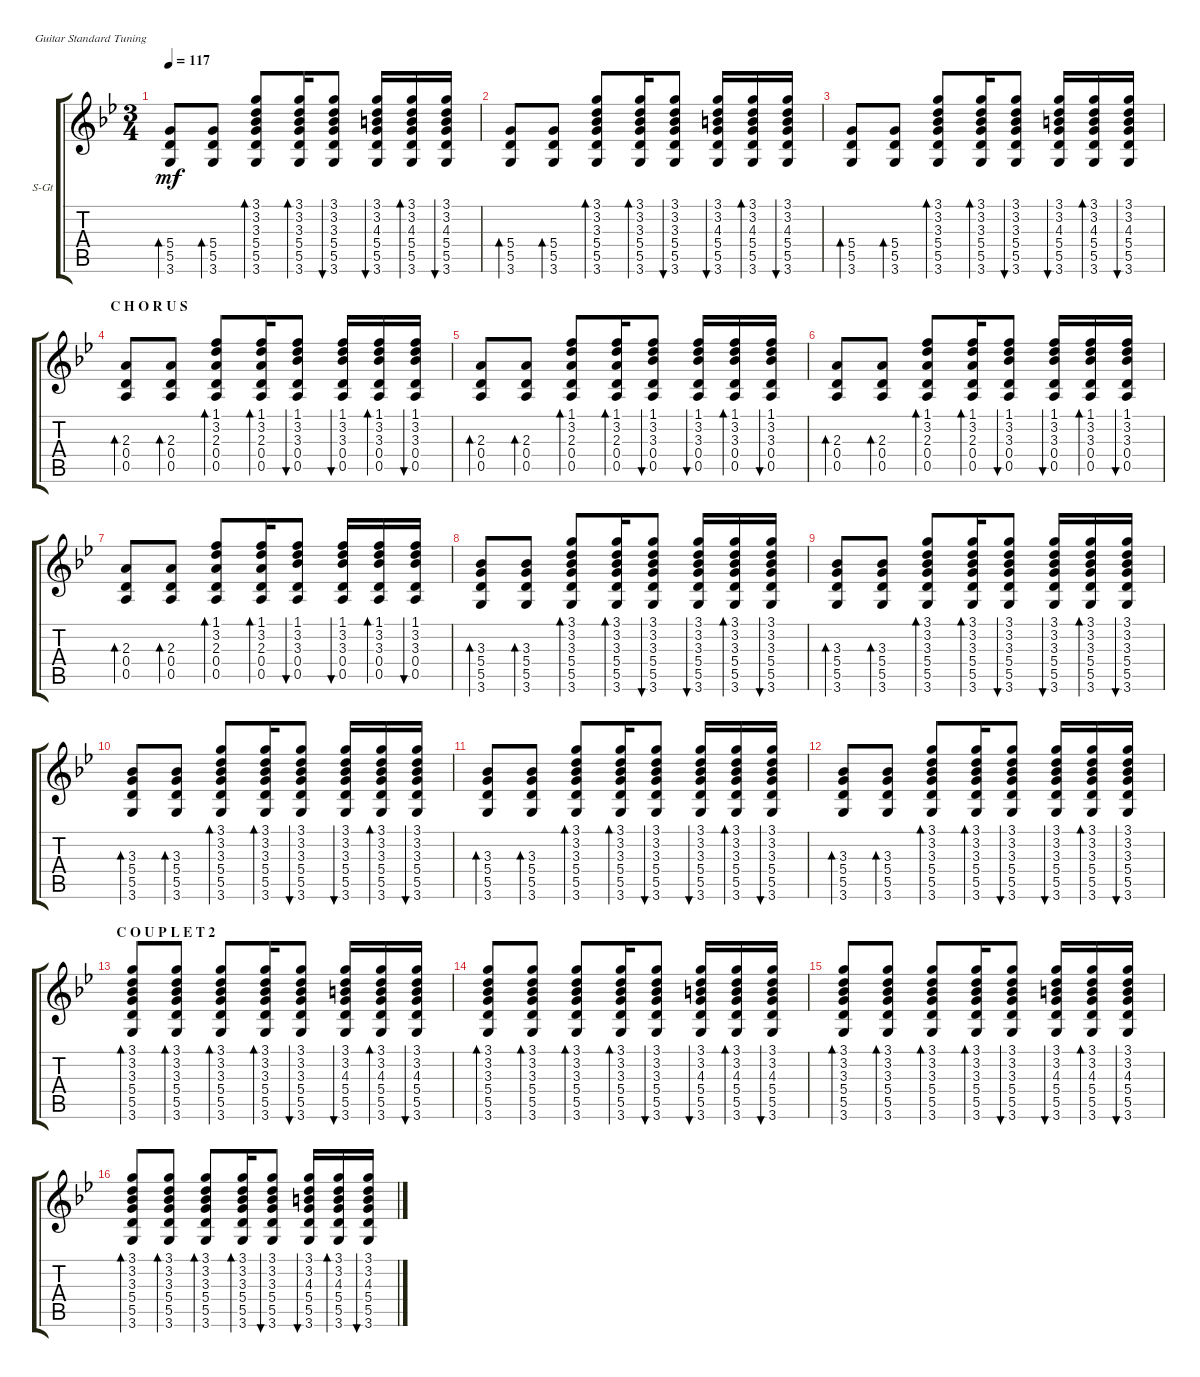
\defaultSystemsLayout 4
\bracketExtendMode groupsimilarinstruments
\firstSystemTrackNameOrientation horizontal
\otherSystemsTrackNameOrientation horizontal
\track ("Steel Guitar" "S-Gt") {instrument acousticguitarsteel}
\staff {score tabs}
\tuning (E4 B3 G3 D3 A2 E2)
\ts (3 4)
\tempo 117
\clef g2
\ks gminor
(3.6 5.5 5.4).8{bd 30 dy mf} (3.6 5.5 5.4).8{bd 30} (3.6 5.5 5.4 3.3 3.2 3.1).8{bd 30} (3.6 5.5 5.4 3.3 3.2 3.1).16{bd 30} (3.6 5.5 5.4 3.3 3.2 3.1).8{bu 30} (3.6 5.5 5.4 4.3 3.2 3.1).16{bu 30} (3.6 5.5 5.4 4.3 3.2 3.1).16{bd 30} (3.6 5.5 5.4 4.3 3.2 3.1).16{bu 30} |
(3.6 5.5 5.4).8{bd 30} (3.6 5.5 5.4).8{bd 30} (3.6 5.5 5.4 3.3 3.2 3.1).8{bd 30} (3.6 5.5 5.4 3.3 3.2 3.1).16{bd 30} (3.6 5.5 5.4 3.3 3.2 3.1).8{bu 30} (3.6 5.5 5.4 4.3 3.2 3.1).16{bu 30} (3.6 5.5 5.4 4.3 3.2 3.1).16{bd 30} (3.6 5.5 5.4 4.3 3.2 3.1).16{bu 30} |
(3.6 5.5 5.4).8{bd 30} (3.6 5.5 5.4).8{bd 30} (3.6 5.5 5.4 3.3 3.2 3.1).8{bd 30} (3.6 5.5 5.4 3.3 3.2 3.1).16{bd 30} (3.6 5.5 5.4 3.3 3.2 3.1).8{bu 30} (3.6 5.5 5.4 4.3 3.2 3.1).16{bu 30} (3.6 5.5 5.4 4.3 3.2 3.1).16{bd 30} (3.6 5.5 5.4 4.3 3.2 3.1).16{bu 30} |
\section ("" "C H O R U S")
(0.5 0.4 2.3).8{bd 30} (0.5 0.4 2.3).8{bd 30} (0.5 0.4 2.3 3.2 1.1).8{bd 30} (0.5 0.4 2.3 3.2 1.1).16{bd 30} (0.5 0.4 3.3 3.2 1.1).8{bu 30} (0.5 0.4 3.3 3.2 1.1).16{bu 30} (0.5 0.4 3.3 3.2 1.1).16{bd 30} (0.5 0.4 3.3 3.2 1.1).16{bu 30} |
(0.5 0.4 2.3).8{bd 30} (0.5 0.4 2.3).8{bd 30} (0.5 0.4 2.3 3.2 1.1).8{bd 30} (0.5 0.4 2.3 3.2 1.1).16{bd 30} (0.5 0.4 3.3 3.2 1.1).8{bu 30} (0.5 0.4 3.3 3.2 1.1).16{bu 30} (0.5 0.4 3.3 3.2 1.1).16{bd 30} (0.5 0.4 3.3 3.2 1.1).16{bu 30} |
(0.5 0.4 2.3).8{bd 30} (0.5 0.4 2.3).8{bd 30} (0.5 0.4 2.3 3.2 1.1).8{bd 30} (0.5 0.4 2.3 3.2 1.1).16{bd 30} (0.5 0.4 3.3 3.2 1.1).8{bu 30} (0.5 0.4 3.3 3.2 1.1).16{bu 30} (0.5 0.4 3.3 3.2 1.1).16{bd 30} (0.5 0.4 3.3 3.2 1.1).16{bu 30} |
(0.5 0.4 2.3).8{bd 30} (0.5 0.4 2.3).8{bd 30} (0.5 0.4 2.3 3.2 1.1).8{bd 30} (0.5 0.4 2.3 3.2 1.1).16{bd 30} (0.5 0.4 3.3 3.2 1.1).8{bu 30} (0.5 0.4 3.3 3.2 1.1).16{bu 30} (0.5 0.4 3.3 3.2 1.1).16{bd 30} (0.5 0.4 3.3 3.2 1.1).16{bu 30} |
(3.6 5.5 5.4 3.3).8{bd 30} (3.6 5.5 5.4 3.3).8{bd 30} (3.6 5.5 5.4 3.3 3.2 3.1).8{bd 30} (3.6 5.5 5.4 3.3 3.2 3.1).16{bd 30} (3.6 5.5 5.4 3.3 3.2 3.1).8{bu 30} (3.6 5.5 5.4 3.3 3.2 3.1).16{bu 30} (3.6 5.5 5.4 3.3 3.2 3.1).16{bd 30} (3.6 5.5 5.4 3.3 3.2 3.1).16{bu 30} |
(3.6 5.5 5.4 3.3).8{bd 30} (3.6 5.5 5.4 3.3).8{bd 30} (3.6 5.5 5.4 3.3 3.2 3.1).8{bd 30} (3.6 5.5 5.4 3.3 3.2 3.1).16{bd 30} (3.6 5.5 5.4 3.3 3.2 3.1).8{bu 30} (3.6 5.5 5.4 3.3 3.2 3.1).16{bu 30} (3.6 5.5 5.4 3.3 3.2 3.1).16{bd 30} (3.6 5.5 5.4 3.3 3.2 3.1).16{bu 30} |
(3.6 5.5 5.4 3.3).8{bd 30} (3.6 5.5 5.4 3.3).8{bd 30} (3.6 5.5 5.4 3.3 3.2 3.1).8{bd 30} (3.6 5.5 5.4 3.3 3.2 3.1).16{bd 30} (3.6 5.5 5.4 3.3 3.2 3.1).8{bu 30} (3.6 5.5 5.4 3.3 3.2 3.1).16{bu 30} (3.6 5.5 5.4 3.3 3.2 3.1).16{bd 30} (3.6 5.5 5.4 3.3 3.2 3.1).16{bu 30} |
(3.6 5.5 5.4 3.3).8{bd 30} (3.6 5.5 5.4 3.3).8{bd 30} (3.6 5.5 5.4 3.3 3.2 3.1).8{bd 30} (3.6 5.5 5.4 3.3 3.2 3.1).16{bd 30} (3.6 5.5 5.4 3.3 3.2 3.1).8{bu 30} (3.6 5.5 5.4 3.3 3.2 3.1).16{bu 30} (3.6 5.5 5.4 3.3 3.2 3.1).16{bd 30} (3.6 5.5 5.4 3.3 3.2 3.1).16{bu 30} |
(3.6 5.5 5.4 3.3).8{bd 30} (3.6 5.5 5.4 3.3).8{bd 30} (3.6 5.5 5.4 3.3 3.2 3.1).8{bd 30} (3.6 5.5 5.4 3.3 3.2 3.1).16{bd 30} (3.6 5.5 5.4 3.3 3.2 3.1).8{bu 30} (3.6 5.5 5.4 3.3 3.2 3.1).16{bu 30} (3.6 5.5 5.4 3.3 3.2 3.1).16{bd 30} (3.6 5.5 5.4 3.3 3.2 3.1).16{bu 30} |
\section ("" "C O U P L E T 2")
(3.6 5.5 5.4 3.3 3.1 3.2).8{bd 30} (3.6 5.5 5.4 3.3 3.2 3.1).8{bd 30} (3.6 5.5 5.4 3.3 3.2 3.1).8{bd 30} (3.6 5.5 5.4 3.3 3.2 3.1).16{bd 30} (3.6 5.5 5.4 3.3 3.2 3.1).8{bu 30} (3.6 5.5 5.4 4.3 3.2 3.1).16{bu 30} (3.6 5.5 5.4 4.3 3.2 3.1).16{bd 30} (3.6 5.5 5.4 4.3 3.2 3.1).16{bu 30} |
(3.6 5.5 5.4 3.3 3.1 3.2).8{bd 30} (3.6 5.5 5.4 3.3 3.2 3.1).8{bd 30} (3.6 5.5 5.4 3.3 3.2 3.1).8{bd 30} (3.6 5.5 5.4 3.3 3.2 3.1).16{bd 30} (3.6 5.5 5.4 3.3 3.2 3.1).8{bu 30} (3.6 5.5 5.4 4.3 3.2 3.1).16{bu 30} (3.6 5.5 5.4 4.3 3.2 3.1).16{bd 30} (3.6 5.5 5.4 4.3 3.2 3.1).16{bu 30} |
(3.6 5.5 5.4 3.3 3.1 3.2).8{bd 30} (3.6 5.5 5.4 3.3 3.2 3.1).8{bd 30} (3.6 5.5 5.4 3.3 3.2 3.1).8{bd 30} (3.6 5.5 5.4 3.3 3.2 3.1).16{bd 30} (3.6 5.5 5.4 3.3 3.2 3.1).8{bu 30} (3.6 5.5 5.4 4.3 3.2 3.1).16{bu 30} (3.6 5.5 5.4 4.3 3.2 3.1).16{bd 30} (3.6 5.5 5.4 4.3 3.2 3.1).16{bu 30} |
(3.6 5.5 5.4 3.3 3.1 3.2).8{bd 30} (3.6 5.5 5.4 3.3 3.2 3.1).8{bd 30} (3.6 5.5 5.4 3.3 3.2 3.1).8{bd 30} (3.6 5.5 5.4 3.3 3.2 3.1).16{bd 30} (3.6 5.5 5.4 3.3 3.2 3.1).8{bu 30} (3.6 5.5 5.4 4.3 3.2 3.1).16{bu 30} (3.6 5.5 5.4 4.3 3.2 3.1).16{bd 30} (3.6 5.5 5.4 4.3 3.2 3.1).16{bu 30}
